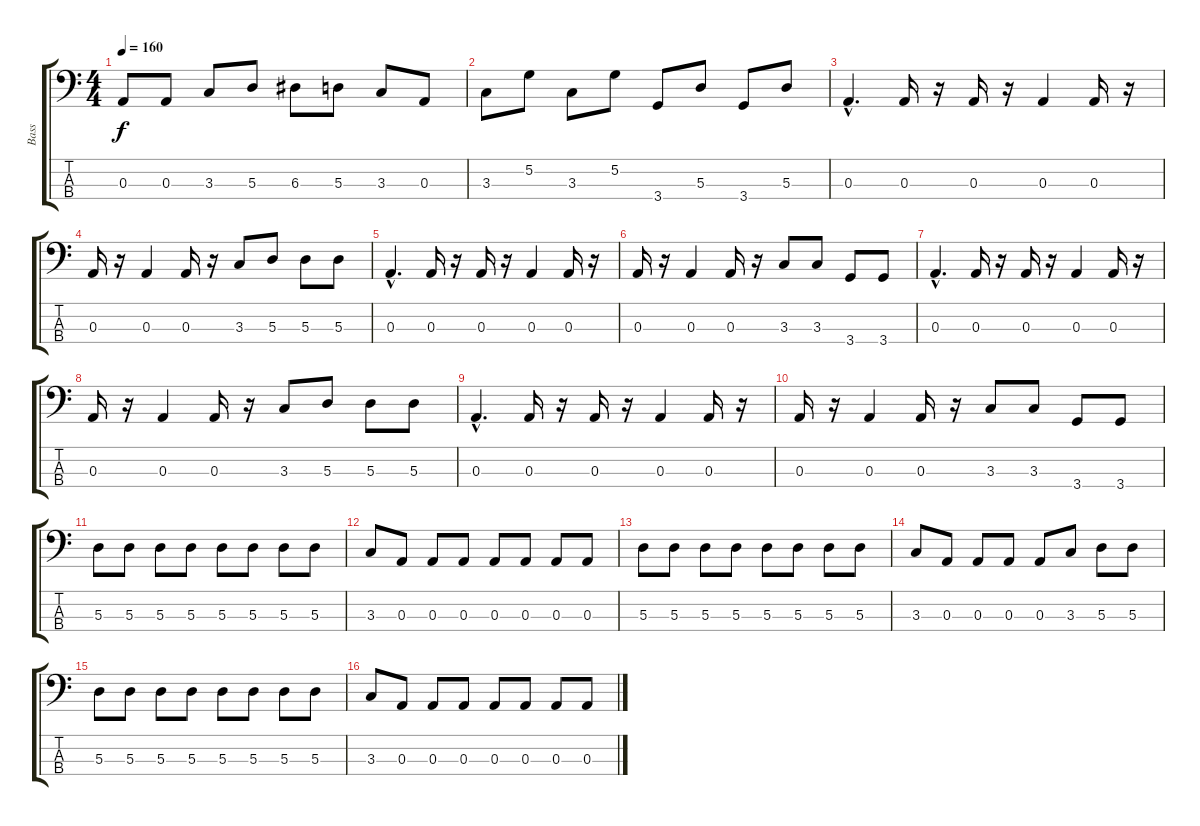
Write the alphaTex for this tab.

\track ("Bass" "Bass") {instrument electricbassfinger}
\staff {score tabs}
\tuning (G2 D2 A1 E1) {hide}
\ts (4 4)
\tempo 160
\clef f4
\ks c
0.3.8{dy f} 0.3.8 3.3.8 5.3.8 6.3.8 5.3.8 3.3.8 0.3.8 |
3.3.8 5.2.8 3.3.8 5.2.8 3.4.8 5.3.8 3.4.8 5.3.8 |
0.3{hac}.4{d} 0.3.16 r.16 0.3.16 r.16 0.3.4 0.3.16 r.16 |
0.3.16 r.16 0.3.4 0.3.16 r.16 3.3.8 5.3.8 5.3.8 5.3.8 |
0.3{hac}.4{d} 0.3.16 r.16 0.3.16 r.16 0.3.4 0.3.16 r.16 |
0.3.16 r.16 0.3.4 0.3.16 r.16 3.3.8 3.3.8 3.4.8 3.4.8 |
0.3{hac}.4{d} 0.3.16 r.16 0.3.16 r.16 0.3.4 0.3.16 r.16 |
0.3.16 r.16 0.3.4 0.3.16 r.16 3.3.8 5.3.8 5.3.8 5.3.8 |
0.3{hac}.4{d} 0.3.16 r.16 0.3.16 r.16 0.3.4 0.3.16 r.16 |
0.3.16 r.16 0.3.4 0.3.16 r.16 3.3.8 3.3.8 3.4.8 3.4.8 |
5.3.8 5.3.8 5.3.8 5.3.8 5.3.8 5.3.8 5.3.8 5.3.8 |
3.3.8 0.3.8 0.3.8 0.3.8 0.3.8 0.3.8 0.3.8 0.3.8 |
5.3.8 5.3.8 5.3.8 5.3.8 5.3.8 5.3.8 5.3.8 5.3.8 |
3.3.8 0.3.8 0.3.8 0.3.8 0.3.8 3.3.8 5.3.8 5.3.8 |
5.3.8 5.3.8 5.3.8 5.3.8 5.3.8 5.3.8 5.3.8 5.3.8 |
3.3.8 0.3.8 0.3.8 0.3.8 0.3.8 0.3.8 0.3.8 0.3.8
